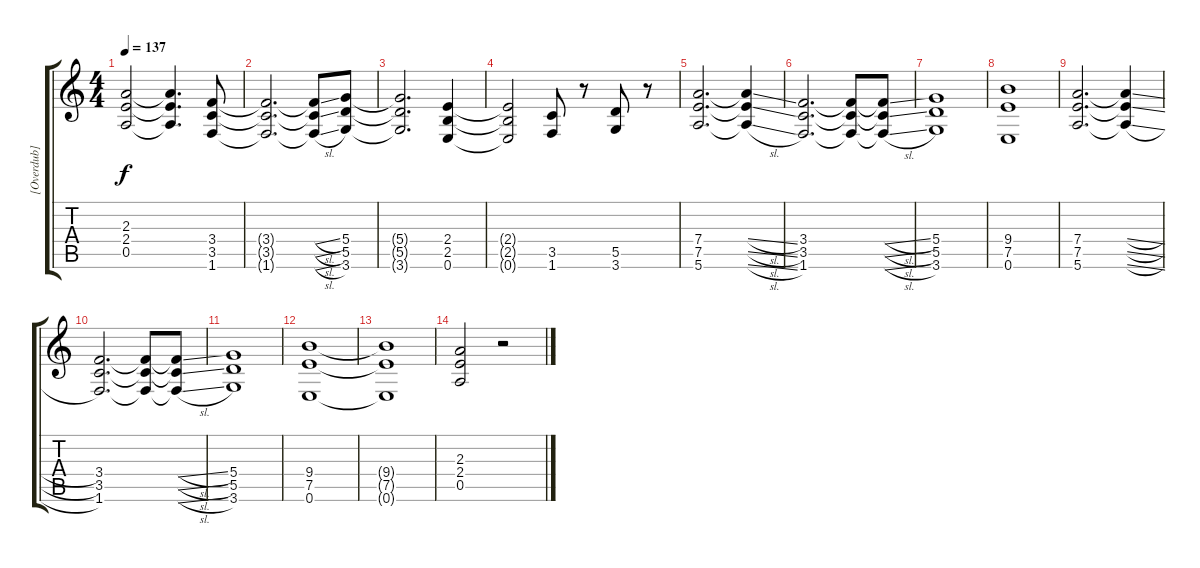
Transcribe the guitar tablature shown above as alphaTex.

\track ("[Overdub]" "[Overdub]") {instrument distortionguitar}
\staff {score tabs}
\tuning (E4 B3 G3 D3 A2 E2) {hide}
\ts (4 4)
\tempo 137
\clef g2
\ks c
(2.3{t} 2.4{t} 0.5{t}).2{dy f} (2.3{t} 2.4{t} 0.5{t}).4{d} (3.4 3.5 1.6).8 |
(3.4{t} 3.5{t} 1.6{t}).2{d} (3.4{sl t} 3.5{sl t} 1.6{sl t}).8 (5.4 5.5 3.6).8 |
(5.4{t} 5.5{t} 3.6{t}).2{d} (2.4 2.5 0.6).4 |
(2.4{t} 2.5{t} 0.6{t}).2 (3.5 1.6).8 r.8 (5.5 3.6).8 r.8 |
(7.4 7.5 5.6).2{d} (7.4{sl t} 7.5{sl t} 5.6{sl t}).4 |
(3.4 3.5 1.6).2{d} (3.4{t} 3.5{t} 1.6{t}).8 (3.4{sl t} 3.5{sl t} 1.6{sl t}).8 |
(5.4 5.5 3.6).1 |
(9.4 7.5 0.6).1 |
(7.4 7.5 5.6).2{d} (7.4{sl t} 7.5{sl t} 5.6{sl t}).4 |
(3.4 3.5 1.6).2{d} (3.4{t} 3.5{t} 1.6{t}).8 (3.4{sl t} 3.5{sl t} 1.6{sl t}).8 |
(5.4 5.5 3.6).1 |
(9.4 7.5 0.6).1 |
(9.4{t} 7.5{t} 0.6{t}).1 |
(2.3 2.4 0.5).2 r.2
